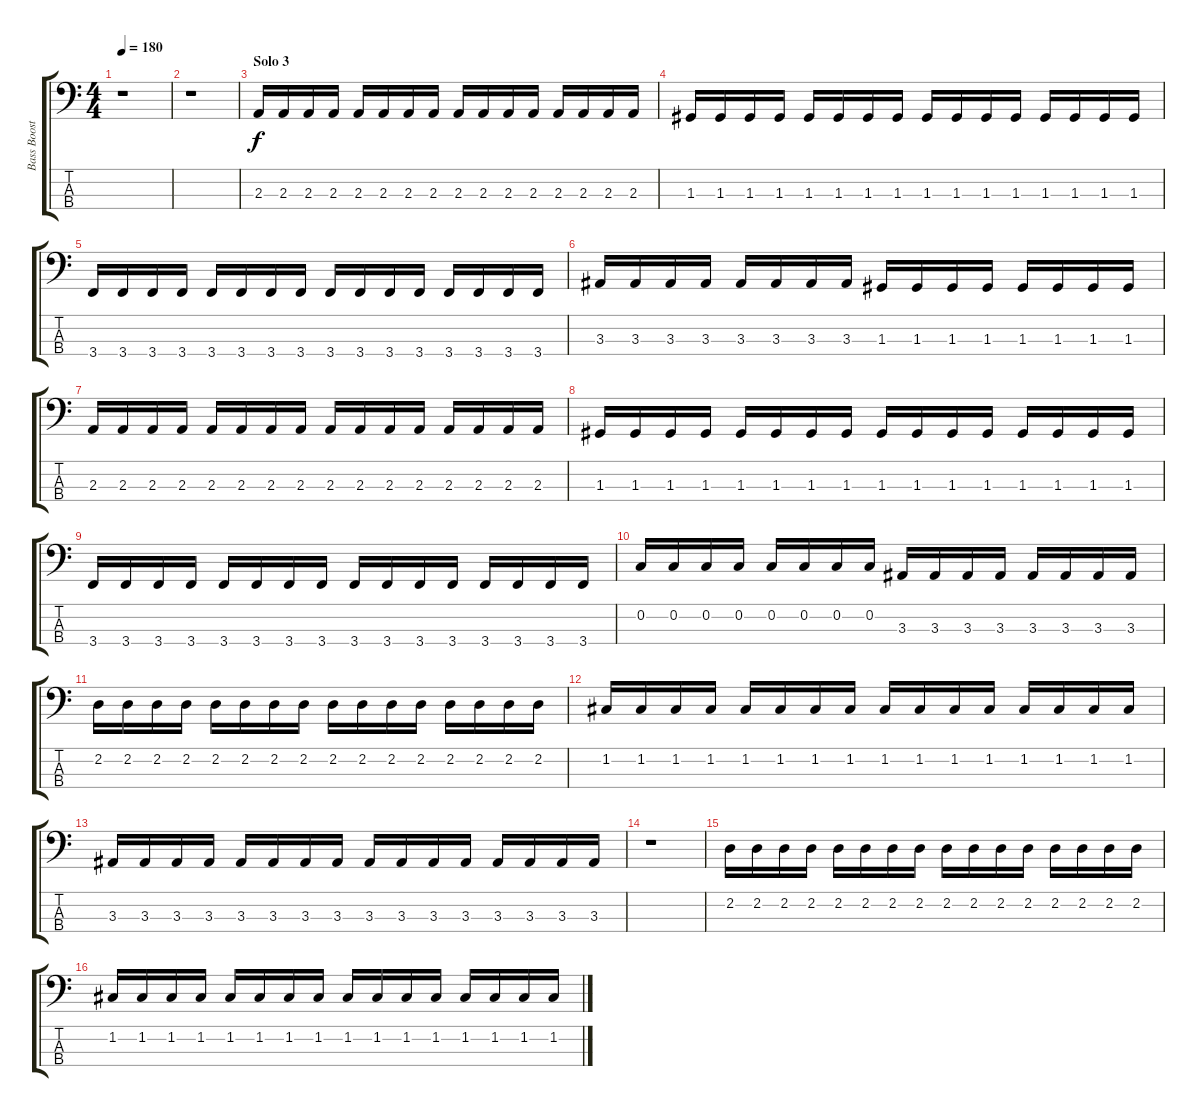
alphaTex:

\track ("Bass Boost 2" "Bass Boost") {instrument electricbassfinger}
\staff {score tabs}
\tuning (F2 C2 G1 D1) {hide}
\ts (4 4)
\tempo 180
\clef f4
\ks c
r.1{dy f} |
r.1 |
\section ("" "Solo 3")
2.3.16 2.3.16 2.3.16 2.3.16 2.3.16 2.3.16 2.3.16 2.3.16 2.3.16 2.3.16 2.3.16 2.3.16 2.3.16 2.3.16 2.3.16 2.3.16 |
1.3.16 1.3.16 1.3.16 1.3.16 1.3.16 1.3.16 1.3.16 1.3.16 1.3.16 1.3.16 1.3.16 1.3.16 1.3.16 1.3.16 1.3.16 1.3.16 |
3.4.16 3.4.16 3.4.16 3.4.16 3.4.16 3.4.16 3.4.16 3.4.16 3.4.16 3.4.16 3.4.16 3.4.16 3.4.16 3.4.16 3.4.16 3.4.16 |
3.3.16 3.3.16 3.3.16 3.3.16 3.3.16 3.3.16 3.3.16 3.3.16 1.3.16 1.3.16 1.3.16 1.3.16 1.3.16 1.3.16 1.3.16 1.3.16 |
2.3.16 2.3.16 2.3.16 2.3.16 2.3.16 2.3.16 2.3.16 2.3.16 2.3.16 2.3.16 2.3.16 2.3.16 2.3.16 2.3.16 2.3.16 2.3.16 |
1.3.16 1.3.16 1.3.16 1.3.16 1.3.16 1.3.16 1.3.16 1.3.16 1.3.16 1.3.16 1.3.16 1.3.16 1.3.16 1.3.16 1.3.16 1.3.16 |
3.4.16 3.4.16 3.4.16 3.4.16 3.4.16 3.4.16 3.4.16 3.4.16 3.4.16 3.4.16 3.4.16 3.4.16 3.4.16 3.4.16 3.4.16 3.4.16 |
0.2.16 0.2.16 0.2.16 0.2.16 0.2.16 0.2.16 0.2.16 0.2.16 3.3.16 3.3.16 3.3.16 3.3.16 3.3.16 3.3.16 3.3.16 3.3.16 |
2.2.16 2.2.16 2.2.16 2.2.16 2.2.16 2.2.16 2.2.16 2.2.16 2.2.16 2.2.16 2.2.16 2.2.16 2.2.16 2.2.16 2.2.16 2.2.16 |
1.2.16 1.2.16 1.2.16 1.2.16 1.2.16 1.2.16 1.2.16 1.2.16 1.2.16 1.2.16 1.2.16 1.2.16 1.2.16 1.2.16 1.2.16 1.2.16 |
3.3.16 3.3.16 3.3.16 3.3.16 3.3.16 3.3.16 3.3.16 3.3.16 3.3.16 3.3.16 3.3.16 3.3.16 3.3.16 3.3.16 3.3.16 3.3.16 |
r.1 |
2.2.16 2.2.16 2.2.16 2.2.16 2.2.16 2.2.16 2.2.16 2.2.16 2.2.16 2.2.16 2.2.16 2.2.16 2.2.16 2.2.16 2.2.16 2.2.16 |
1.2.16 1.2.16 1.2.16 1.2.16 1.2.16 1.2.16 1.2.16 1.2.16 1.2.16 1.2.16 1.2.16 1.2.16 1.2.16 1.2.16 1.2.16 1.2.16
